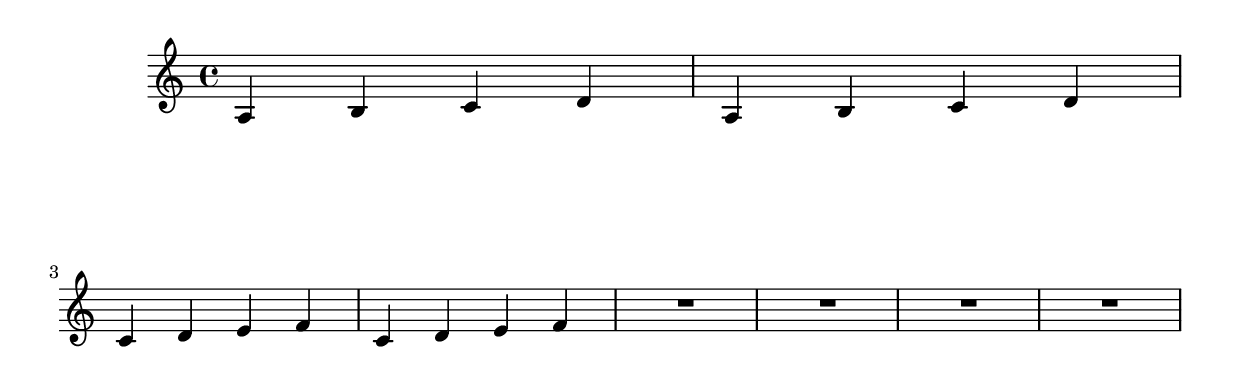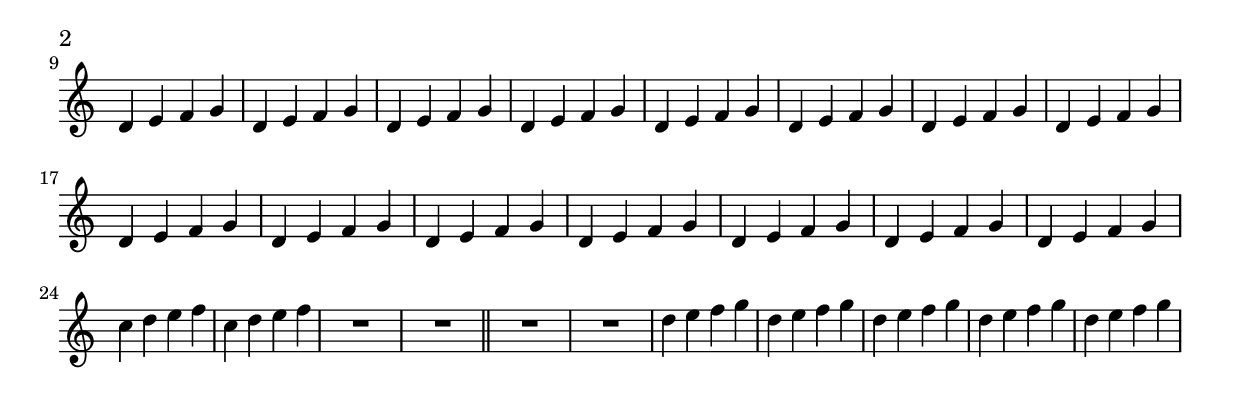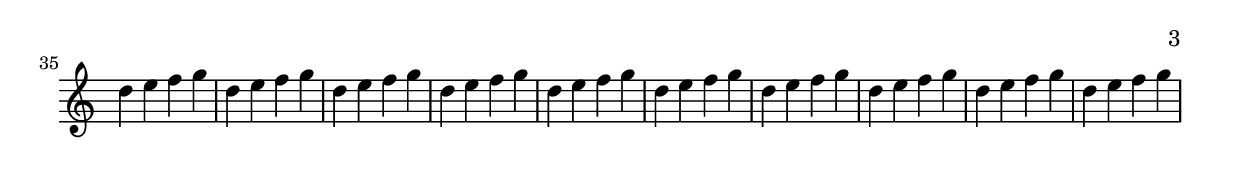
\version "2.9.13"

\header{
    texidoc="The page-turn breaker will put a page turn after
a rest unless there is a 'special' barline within the rest,
in which case the turn will go after the special barline.
"
}

\paper {
  #(define page-breaking ly:page-turn-breaking)
  paper-height = #70
}

\layout {
  \context {
    \Staff
    \consists "Page_turn_engraver"
  }
}

\relative c' {
  a b c d a b c d \break
  c d e f c d e f R1*4
  \repeat unfold 15 {d4 e f g} \break
  c d e f c d e f R1*2 \bar "||" R1*2
  \repeat unfold 15 {d4 e f g}
}

